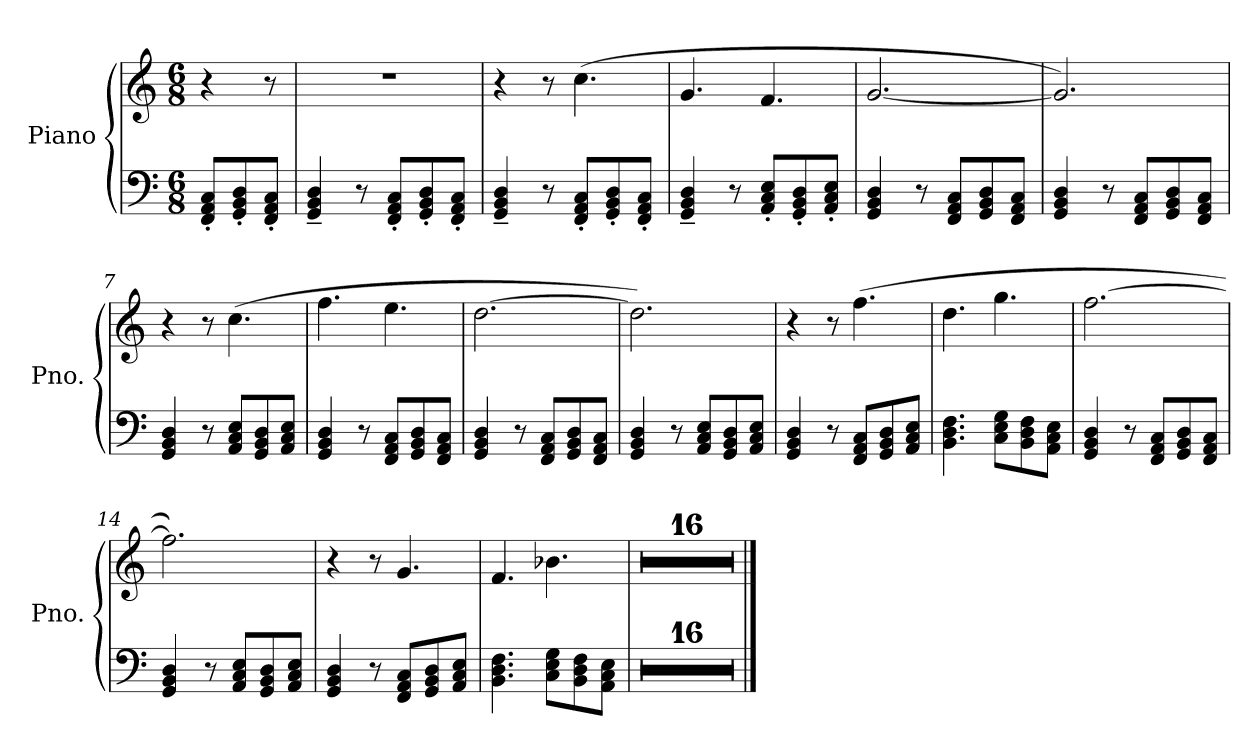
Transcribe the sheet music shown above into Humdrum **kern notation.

**kern	**kern
*part1	*part1
*staff2	*staff1
*I"Piano	*
*I'Pno.	*
*clefF4	*clefG2
*k[]	*k[]
*M6/8	*M6/8
*MM120	*MM120
=1	=1
8FF/' 8AA/' 8C/'L	4r
8GG/' 8BB/' 8D/'	.
8FF/' 8AA/' 8C/'J	8r
=2	=2
4GG/~ 4BB/~ 4D/~	2.r
8r	.
8FF/' 8AA/' 8C/'L	.
8GG/' 8BB/' 8D/'	.
8FF/' 8AA/' 8C/'J	.
=3	=3
4GG/~ 4BB/~ 4D/~	4r
8r	8r
8FF/' 8AA/' 8C/'L	(>4.cc\
8GG/' 8BB/' 8D/'	.
8FF/' 8AA/' 8C/'J	.
=4	=4
4GG/~ 4BB/~ 4D/~	4.g/
8r	.
8AA/' 8C/' 8E/'L	4.f/
8GG/' 8BB/' 8D/'	.
8AA/' 8C/' 8E/'J	.
=5	=5
4GG/ 4BB/ 4D/	[2.g/
8r	.
8FF/ 8AA/ 8C/L	.
8GG/ 8BB/ 8D/	.
8FF/ 8AA/ 8C/J	.
=6	=6
4GG/ 4BB/ 4D/	2.g/])
8r	.
8FF/ 8AA/ 8C/L	.
8GG/ 8BB/ 8D/	.
8FF/ 8AA/ 8C/J	.
=7	=7
4GG/ 4BB/ 4D/	4r
8r	8r
8AA/ 8C/ 8E/L	(>4.cc\
8GG/ 8BB/ 8D/	.
8AA/ 8C/ 8E/J	.
=8	=8
4GG/ 4BB/ 4D/	4.ff\
8r	.
8FF/ 8AA/ 8C/L	4.ee\
8GG/ 8BB/ 8D/	.
8FF/ 8AA/ 8C/J	.
!!LO:LB:g=z
=9	=9
4GG/ 4BB/ 4D/	[2.dd\
8r	.
8FF/ 8AA/ 8C/L	.
8GG/ 8BB/ 8D/	.
8FF/ 8AA/ 8C/J	.
=10	=10
4GG/ 4BB/ 4D/	2.dd\])
8r	.
8AA/ 8C/ 8E/L	.
8GG/ 8BB/ 8D/	.
8AA/ 8C/ 8E/J	.
=11	=11
4GG/ 4BB/ 4D/	4r
8r	8r
8FF/ 8AA/ 8C/L	(>4.ff\
8GG/ 8BB/ 8D/	.
8AA/ 8C/ 8E/J	.
=12	=12
4.BB\ 4.D\ 4.F\	4.dd\
8C\ 8E\ 8G\L	4.gg\
8BB\ 8D\ 8F\	.
8AA\ 8C\ 8E\J	.
=13	=13
4GG/ 4BB/ 4D/	[2.ff\
8r	.
8FF/ 8AA/ 8C/L	.
8GG/ 8BB/ 8D/	.
8FF/ 8AA/ 8C/J	.
=14	=14
4GG/ 4BB/ 4D/	2.ff\])
8r	.
8AA/ 8C/ 8E/L	.
8GG/ 8BB/ 8D/	.
8AA/ 8C/ 8E/J	.
=15	=15
4GG/ 4BB/ 4D/	4r
8r	8r
8FF/ 8AA/ 8C/L	4.g/
8GG/ 8BB/ 8D/	.
8AA/ 8C/ 8E/J	.
=16	=16
4.BB\ 4.D\ 4.F\	4.f/
8C\ 8E\ 8G\L	4.b-X\
8BB\ 8D\ 8F\	.
8AA\ 8C\ 8E\J	.
!!LO:LB:g=z
=17	=17
2.r	2.r
=18	=18
2.r	2.r
=19	=19
2.r	2.r
=20	=20
2.r	2.r
=21	=21
2.r	2.r
=22	=22
2.r	2.r
=23	=23
2.r	2.r
=24	=24
2.r	2.r
=25	=25
2.r	2.r
=26	=26
2.r	2.r
=27	=27
2.r	2.r
=28	=28
2.r	2.r
=29	=29
2.r	2.r
=30	=30
2.r	2.r
=31	=31
2.r	2.r
=32	=32
2.r	2.r
==	==
*-	*-
